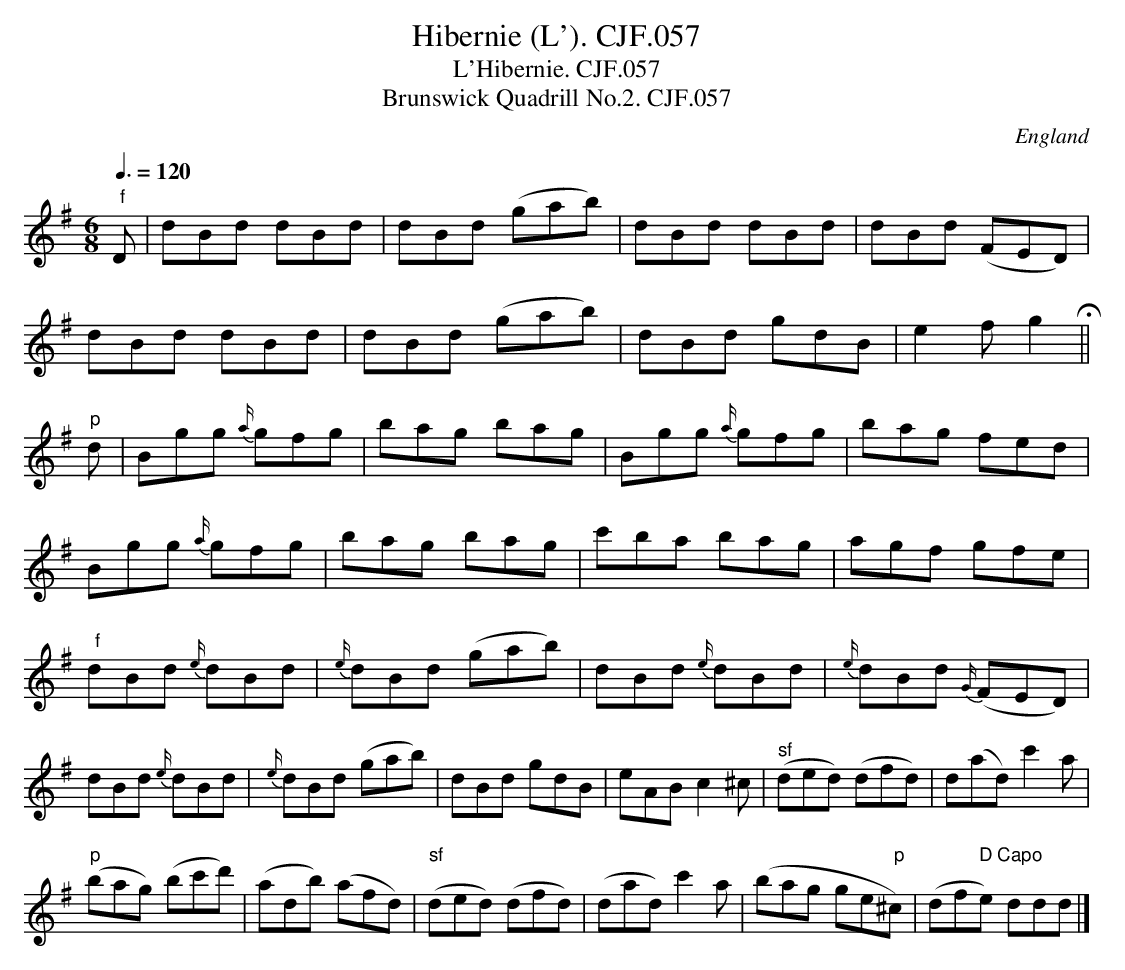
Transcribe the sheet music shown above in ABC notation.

X:1
T:Hibernie (L'). CJF.057
T:L'Hibernie. CJF.057
T:Brunswick Quadrill No.2. CJF.057
L:1/8
M:6/8
O:England
Q:3/8=120
K:G
" f"D|dBd dBd|dBd (gab)|dBd dBd|dBd (FED)|!
dBd dBd|dBd (gab)|dBd gdB|e2fg2H||!
"p"d|Bgg {a/}gfg|bag bag|Bgg {a/}gfg|bag fed|!
Bgg {a/}gfg|bag bag|c'ba bag|agf gfe|!
" f"dBd {e/}dBd|{e/}dBd (gab)|\
dBd {e/}dBd|{e/}dBd {G/}(FED)|!
dBd {e/}dBd|{e/}dBd (gab)|dBd gdB|\
eABc2^c|"sf"(ded) (dfd)|d(ad)c'2a|!
"p"(bag) (bc'd')|(adb) (afd)|"sf"(ded) (dfd)|\
(dad)c'2a|(bag ge" p"^c)|(df" D Capo"e) ddd|]
